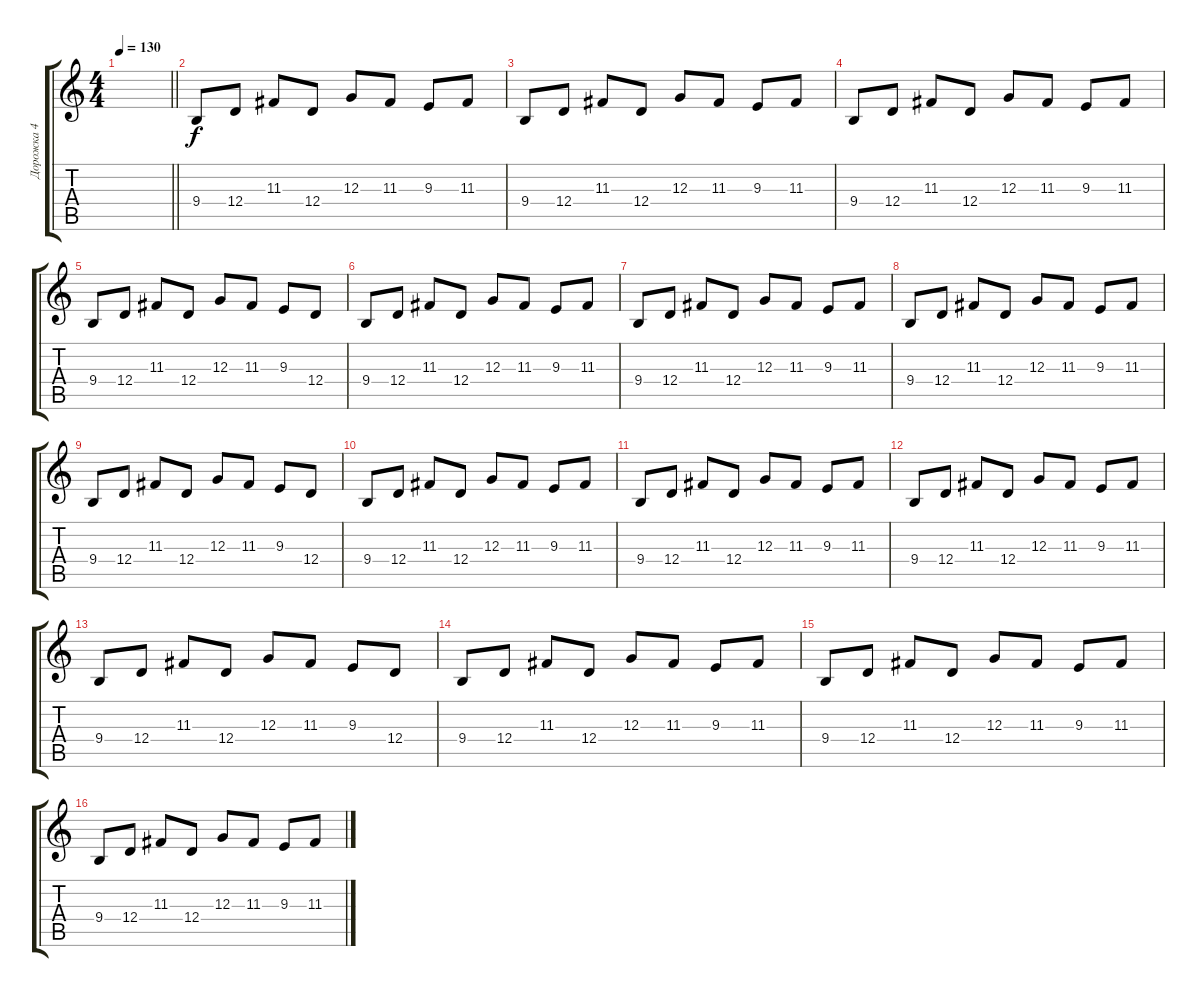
\track ("Дорожка 4" "Дорожка 4") {instrument lead2sawtooth}
\staff {score tabs}
\tuning (E4 B3 G3 D3 A2 E2) {hide}
\ts (4 4)
\tempo 130
\clef g2
\barLineRight lightlight
\ks c
|
9.4.8 12.4.8 11.3.8 12.4.8 12.3.8 11.3.8 9.3.8 11.3.8 |
9.4.8 12.4.8 11.3.8 12.4.8 12.3.8 11.3.8 9.3.8 11.3.8 |
9.4.8 12.4.8 11.3.8 12.4.8 12.3.8 11.3.8 9.3.8 11.3.8 |
9.4.8 12.4.8 11.3.8 12.4.8 12.3.8 11.3.8 9.3.8 12.4.8 |
9.4.8 12.4.8 11.3.8 12.4.8 12.3.8 11.3.8 9.3.8 11.3.8 |
9.4.8 12.4.8 11.3.8 12.4.8 12.3.8 11.3.8 9.3.8 11.3.8 |
9.4.8 12.4.8 11.3.8 12.4.8 12.3.8 11.3.8 9.3.8 11.3.8 |
9.4.8 12.4.8 11.3.8 12.4.8 12.3.8 11.3.8 9.3.8 12.4.8 |
9.4.8 12.4.8 11.3.8 12.4.8 12.3.8 11.3.8 9.3.8 11.3.8 |
9.4.8 12.4.8 11.3.8 12.4.8 12.3.8 11.3.8 9.3.8 11.3.8 |
9.4.8 12.4.8 11.3.8 12.4.8 12.3.8 11.3.8 9.3.8 11.3.8 |
9.4.8 12.4.8 11.3.8 12.4.8 12.3.8 11.3.8 9.3.8 12.4.8 |
9.4.8 12.4.8 11.3.8 12.4.8 12.3.8 11.3.8 9.3.8 11.3.8 |
9.4.8 12.4.8 11.3.8 12.4.8 12.3.8 11.3.8 9.3.8 11.3.8 |
9.4.8 12.4.8 11.3.8 12.4.8 12.3.8 11.3.8 9.3.8 11.3.8
